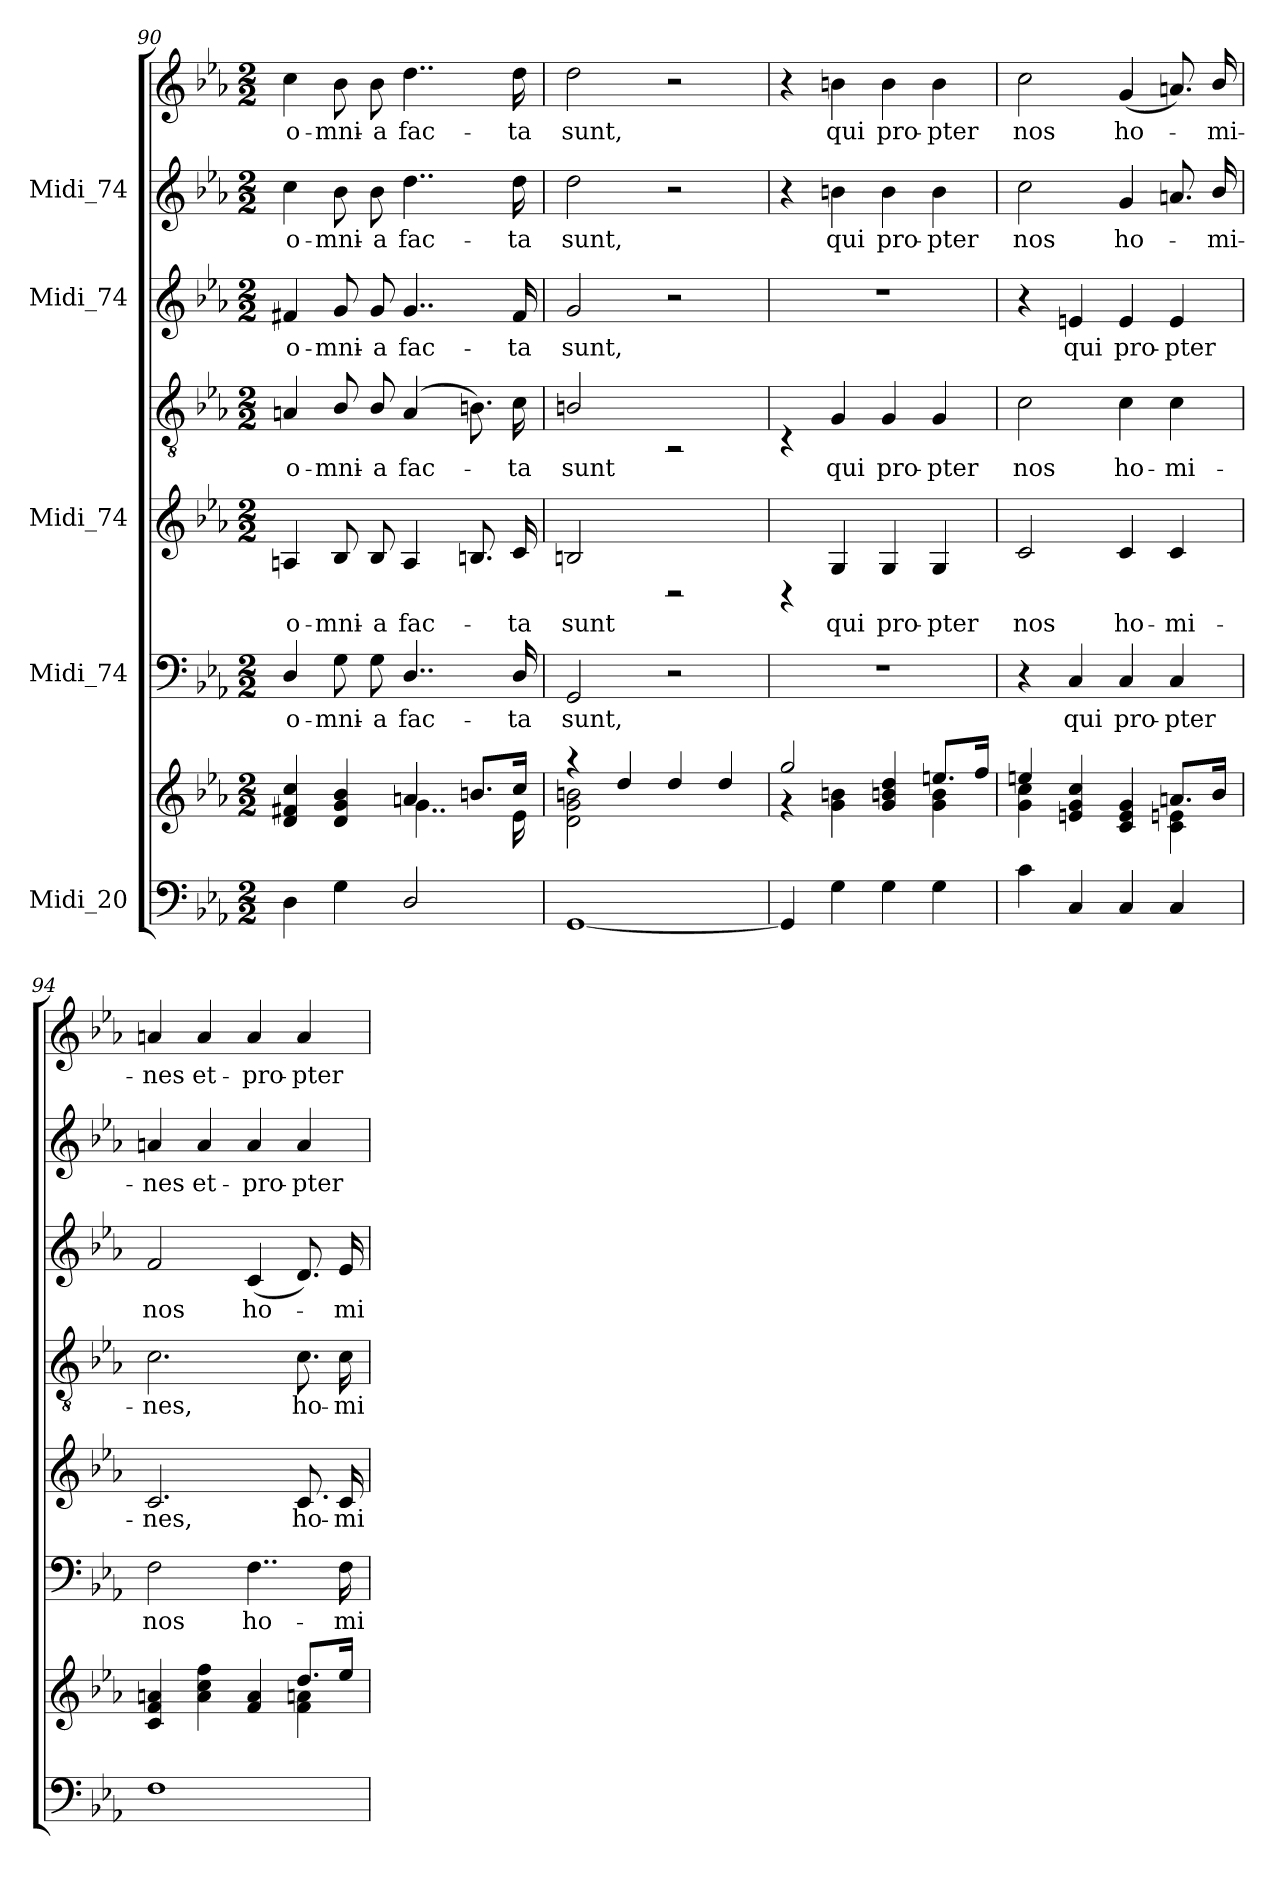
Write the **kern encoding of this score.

**kern	**kern	**kern	**text	**kern	**text	**kern	**text	**kern	**text	**kern	**text	**kern	**text
*part5	*part5	*part4	*part4	*part3	*part3	*part3	*part3	*part2	*part2	*part1	*part1	*part1	*part1
*staff8	*staff7	*staff6	*staff6	*staff5	*staff5	*staff4	*staff4	*staff3	*staff3	*staff2	*staff2	*staff1	*staff1
*I"Midi_20	*	*I"Midi_74	*	*I"Midi_74	*	*	*	*I"Midi_74	*	*I"Midi_74	*	*	*
!!LO:LB:g=z
*clefF4	*clefG2	*clefF4	*	*	*	*clefGv2	*	*clefG2	*	*	*	*clefG2	*
*k[b-e-a-]	*k[b-e-a-]	*k[b-e-a-]	*	*k[b-e-a-]	*	*k[b-e-a-]	*	*k[b-e-a-]	*	*k[b-e-a-]	*	*k[b-e-a-]	*
*E-:	*E-:	*E-:	*	*E-:	*	*E-:	*	*E-:	*	*E-:	*	*E-:	*
*M2/2	*M2/2	*M2/2	*	*M2/2	*	*M2/2	*	*M2/2	*	*M2/2	*	*M2/2	*
=90	=90	=90	=90	=90	=90	=90	=90	=90	=90	=90	=90	=90	=90
*	*^	*	*	*	*	*	*	*	*	*	*	*	*
!	!	!	!	!LO:LY:b	!	!LO:LY:b	!	!LO:LY:b	!	!LO:LY:b	!	!LO:LY:b	!	!LO:LY:b
4D	4d/ 4f#X/ 4cc/	2ryy	4D/	o-	4An	o-	4An	o-	4f#X	o-	4cc	o-	4cc	o-
!	!	!	!	!LO:LY:b	!	!LO:LY:b	!	!LO:LY:b	!	!LO:LY:b	!	!LO:LY:b	!	!LO:LY:b
4G	4d/ 4g/ 4b-/	.	8G	-mni-	8B-/	-mni-	8B-/	-mni-	8g	-mni-	8b-	-mni-	8b-	-mni-
!	!	!	!	!LO:LY:b	!	!LO:LY:b	!	!LO:LY:b	!	!LO:LY:b	!	!LO:LY:b	!	!LO:LY:b
.	.	.	8G	-a	8B-/	-a	8B-/	-a	8g	-a	8b-	-a	8b-	-a
!	!	!	!	!LO:LY:b	!	!LO:LY:b	!	!LO:LY:b	!	!LO:LY:b	!	!LO:LY:b	!	!LO:LY:b
2D/	4an/	4..g\	4..D/	fac-	4A	fac-	(<4A	fac-	4..g	fac-	4..dd	fac-	4..dd	fac-
.	8.bn/L	.	.	.	8.Bn	.	8.Bn)	.	.	.	.	.	.	.
!	!	!	!	!LO:LY:b	!	!LO:LY:b	!	!LO:LY:b	!	!LO:LY:b	!	!LO:LY:b	!	!LO:LY:b
.	16cc/J	16e-\	16D/	-ta	16c	ta	16c	ta	16f#	-ta	16dd	-ta	16dd	-ta
=91	=91	=91	=91	=91	=91	=91	=91	=91	=91	=91	=91	=91	=91	=91
!	!	!	!	!LO:LY:b	!	!LO:LY:b	!	!LO:LY:b	!	!LO:LY:b	!	!LO:LY:b	!	!LO:LY:b
[1GG	4r	2d\ 2g\ 2bn\	2GG	sunt,	2Bn/	sunt	2Bn/	sunt	2g	sunt,	2dd	sunt,	2dd	sunt,
.	4dd/	.	.	.	.	.	.	.	.	.	.	.	.	.
.	4dd/	2ryy	2r	.	2rBB	.	2rBB	.	2r	.	2r	.	2r	.
.	4dd/	.	.	.	.	.	.	.	.	.	.	.	.	.
=92	=92	=92	=92	=92	=92	=92	=92	=92	=92	=92	=92	=92	=92	=92
4GG]	2gg/	4r	1r	.	4rBB	.	4rBB	.	1r	.	4r	.	4r	.
!	!	!	!	!	!	!LO:LY:b	!	!LO:LY:b	!	!	!	!LO:LY:b	!	!LO:LY:b
4G	.	4g\ 4bn\	.	.	4G	qui	4G	qui	.	.	4bn\	qui	4bn\	qui
!	!	!	!	!	!	!LO:LY:b	!	!LO:LY:b	!	!	!	!LO:LY:b	!	!LO:LY:b
4G	4g/ 4bn/ 4dd/	4ryy	.	.	4G	pro-	4G	pro-	.	.	4b\	pro-	4b\	pro-
!	!	!	!	!	!	!LO:LY:b	!	!LO:LY:b	!	!	!	!LO:LY:b	!	!LO:LY:b
4G	8.een/L	4g\ 4b\	.	.	4G	-pter	4G	-pter	.	.	4b\	-pter	4b\	-pter
.	16ff/J	.	.	.	.	.	.	.	.	.	.	.	.	.
=93	=93	=93	=93	=93	=93	=93	=93	=93	=93	=93	=93	=93	=93	=93
!	!	!	!	!	!	!LO:LY:b	!	!LO:LY:b	!	!	!	!LO:LY:b	!	!LO:LY:b
4c	4een/	4g\ 4cc\	4r	.	2c	nos	2c	nos	4r	.	2cc	nos	2cc	nos
!	!	!	!	!LO:LY:b	!	!	!	!	!	!LO:LY:b	!	!	!	!
4C	4en/ 4g/ 4cc/	4ryy	4C	qui	.	.	.	.	4en	qui	.	.	.	.
!	!	!	!	!LO:LY:b	!	!LO:LY:b	!	!LO:LY:b	!	!LO:LY:b	!	!LO:LY:b	!	!LO:LY:b
4C	4c/ 4e/ 4g/	4ryy	4C	pro-	4c	ho-	4c	ho-	4e	pro-	4g	ho-	(<4g	ho-
!	!	!	!	!LO:LY:b	!	!LO:LY:b	!	!LO:LY:b	!	!LO:LY:b	!	!	!	!
4C	8.an/L	4c\ 4en\	4C	-pter	4c	-mi-	4c	-mi-	4e	-pter	8.an	.	8.an)	.
!	!	!	!	!	!	!	!	!	!	!	!	!LO:LY:b	!	!LO:LY:b
.	16b-/J	.	.	.	.	.	.	.	.	.	16b-/	mi-	16b-/	mi-
=94	=94	=94	=94	=94	=94	=94	=94	=94	=94	=94	=94	=94	=94	=94
!	!	!	!	!LO:LY:b	!	!LO:LY:b	!	!LO:LY:b	!	!LO:LY:b	!	!LO:LY:b	!	!LO:LY:b
1F	4c/ 4f/ 4an/	2ryy	2F	nos	2.c	-nes,	2.c	-nes,	2f	nos	4an	-nes	4an	-nes
!	!	!	!	!	!	!	!	!	!	!	!	!LO:LY:b	!	!LO:LY:b
.	4a\ 4cc\ 4ff\	.	.	.	.	.	.	.	.	.	4a	et-	4a	et-
!	!	!	!	!LO:LY:b	!	!	!	!	!	!LO:LY:b	!	!LO:LY:b	!	!LO:LY:b
.	4f/ 4a/	4ryy	4..F	ho-	.	.	.	.	(<4c	ho-	4a	-pro-	4a	-pro-
!	!	!	!	!	!	!LO:LY:b	!	!LO:LY:b	!	!	!	!LO:LY:b	!	!LO:LY:b
.	8.dd/L	4f\ 4an\	.	.	8.c	ho-	8.c	ho-	8.d)	.	4a	-pter	4a	-pter
!	!	!	!	!LO:LY:b	!	!LO:LY:b	!	!LO:LY:b	!	!LO:LY:b	!	!	!	!
.	16ee-/J	.	16F	-mi-	16c	-mi-	16c	-mi-	16e-	mi-	.	.	.	.
*	*v	*v	*	*	*	*	*	*	*	*	*	*	*	*
=	=	=	=	=	=	=	=	=	=	=	=	=	=
*-	*-	*-	*-	*-	*-	*-	*-	*-	*-	*-	*-	*-	*-
